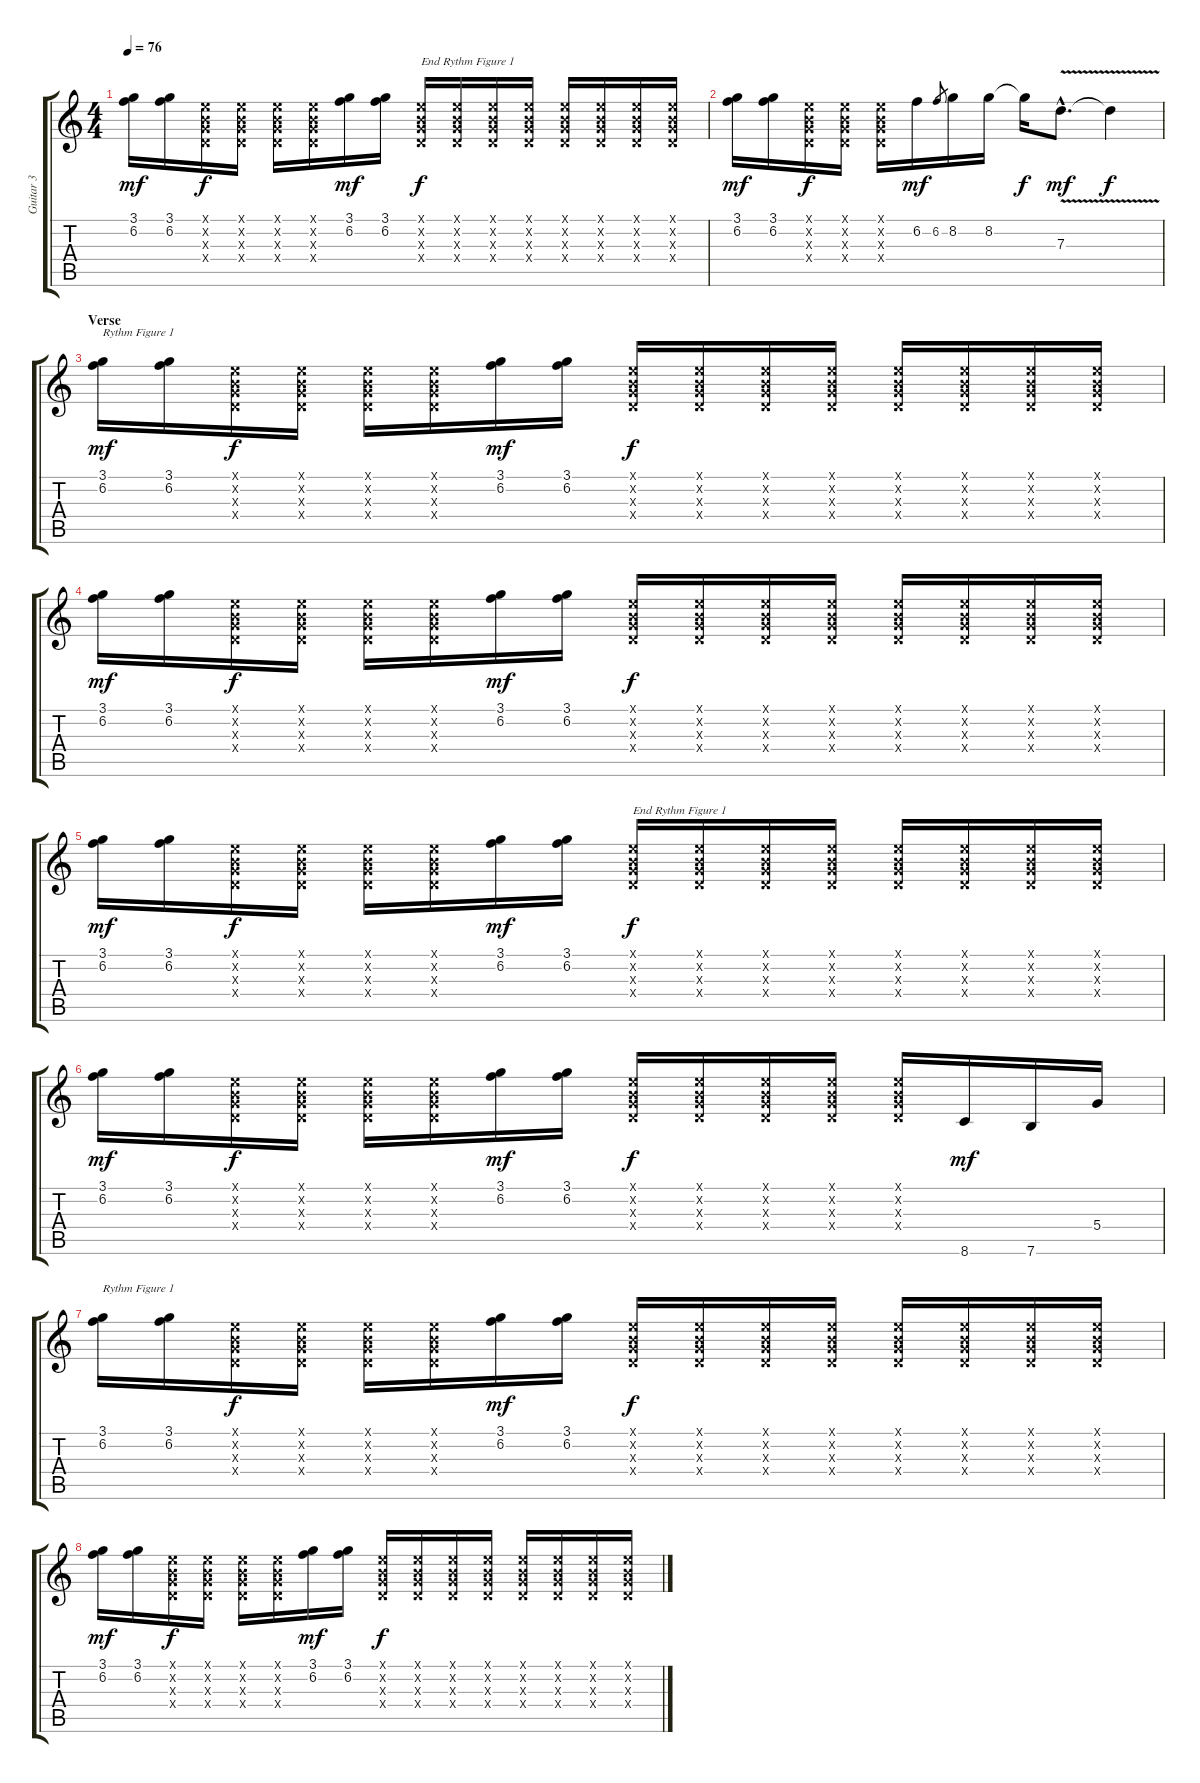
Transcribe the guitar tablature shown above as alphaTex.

\track ("Guitar 3" "Guitar 3") {instrument distortionguitar}
\staff {score tabs}
\tuning (E4 B3 G3 D3 A2 E2) {hide}
\ts (4 4)
\tempo 76
\clef g2
\ks c
(3.1 6.2).16{dy mf} (3.1 6.2).16 (0.1{x} 0.2{x} 0.3{x} 0.4{x}).16{dy f} (0.1{x} 0.2{x} 0.3{x} 0.4{x}).16 (0.1{x} 0.2{x} 0.3{x} 0.4{x}).16 (0.1{x} 0.2{x} 0.3{x} 0.4{x}).16 (3.1 6.2).16{dy mf} (3.1 6.2).16 (0.1{x} 0.2{x} 0.3{x} 0.4{x}).16{txt "End Rythm Figure 1" dy f} (0.1{x} 0.2{x} 0.3{x} 0.4{x}).16 (0.1{x} 0.2{x} 0.3{x} 0.4{x}).16 (0.1{x} 0.2{x} 0.3{x} 0.4{x}).16 (0.1{x} 0.2{x} 0.3{x} 0.4{x}).16 (0.1{x} 0.2{x} 0.3{x} 0.4{x}).16 (0.1{x} 0.2{x} 0.3{x} 0.4{x}).16 (0.1{x} 0.2{x} 0.3{x} 0.4{x}).16 |
(3.1 6.2).16{dy mf} (3.1 6.2).16 (0.1{x} 0.2{x} 0.3{x} 0.4{x}).16{dy f} (0.1{x} 0.2{x} 0.3{x} 0.4{x}).16 (0.1{x} 0.2{x} 0.3{x} 0.4{x}).16 6.2.16{dy mf} 6.2.8{gr} 8.2.16 8.2.16 8.2{t}.16{dy f} 7.3{v hac}.8{d dy mf} 7.3{t}.4{dy f} |
\section ("" "Verse")
(3.1 6.2).16{txt "Rythm Figure 1" dy mf} (3.1 6.2).16 (0.1{x} 0.2{x} 0.3{x} 0.4{x}).16{dy f} (0.1{x} 0.2{x} 0.3{x} 0.4{x}).16 (0.1{x} 0.2{x} 0.3{x} 0.4{x}).16 (0.1{x} 0.2{x} 0.3{x} 0.4{x}).16 (3.1 6.2).16{dy mf} (3.1 6.2).16 (0.1{x} 0.2{x} 0.3{x} 0.4{x}).16{dy f} (0.1{x} 0.2{x} 0.3{x} 0.4{x}).16 (0.1{x} 0.2{x} 0.3{x} 0.4{x}).16 (0.1{x} 0.2{x} 0.3{x} 0.4{x}).16 (0.1{x} 0.2{x} 0.3{x} 0.4{x}).16 (0.1{x} 0.2{x} 0.3{x} 0.4{x}).16 (0.1{x} 0.2{x} 0.3{x} 0.4{x}).16 (0.1{x} 0.2{x} 0.3{x} 0.4{x}).16 |
(3.1 6.2).16{dy mf} (3.1 6.2).16 (0.1{x} 0.2{x} 0.3{x} 0.4{x}).16{dy f} (0.1{x} 0.2{x} 0.3{x} 0.4{x}).16 (0.1{x} 0.2{x} 0.3{x} 0.4{x}).16 (0.1{x} 0.2{x} 0.3{x} 0.4{x}).16 (3.1 6.2).16{dy mf} (3.1 6.2).16 (0.1{x} 0.2{x} 0.3{x} 0.4{x}).16{dy f} (0.1{x} 0.2{x} 0.3{x} 0.4{x}).16 (0.1{x} 0.2{x} 0.3{x} 0.4{x}).16 (0.1{x} 0.2{x} 0.3{x} 0.4{x}).16 (0.1{x} 0.2{x} 0.3{x} 0.4{x}).16 (0.1{x} 0.2{x} 0.3{x} 0.4{x}).16 (0.1{x} 0.2{x} 0.3{x} 0.4{x}).16 (0.1{x} 0.2{x} 0.3{x} 0.4{x}).16 |
(3.1 6.2).16{dy mf} (3.1 6.2).16 (0.1{x} 0.2{x} 0.3{x} 0.4{x}).16{dy f} (0.1{x} 0.2{x} 0.3{x} 0.4{x}).16 (0.1{x} 0.2{x} 0.3{x} 0.4{x}).16 (0.1{x} 0.2{x} 0.3{x} 0.4{x}).16 (3.1 6.2).16{dy mf} (3.1 6.2).16 (0.1{x} 0.2{x} 0.3{x} 0.4{x}).16{txt "End Rythm Figure 1" dy f} (0.1{x} 0.2{x} 0.3{x} 0.4{x}).16 (0.1{x} 0.2{x} 0.3{x} 0.4{x}).16 (0.1{x} 0.2{x} 0.3{x} 0.4{x}).16 (0.1{x} 0.2{x} 0.3{x} 0.4{x}).16 (0.1{x} 0.2{x} 0.3{x} 0.4{x}).16 (0.1{x} 0.2{x} 0.3{x} 0.4{x}).16 (0.1{x} 0.2{x} 0.3{x} 0.4{x}).16 |
(3.1 6.2).16{dy mf} (3.1 6.2).16 (0.1{x} 0.2{x} 0.3{x} 0.4{x}).16{dy f} (0.1{x} 0.2{x} 0.3{x} 0.4{x}).16 (0.1{x} 0.2{x} 0.3{x} 0.4{x}).16 (0.1{x} 0.2{x} 0.3{x} 0.4{x}).16 (3.1 6.2).16{dy mf} (3.1 6.2).16 (0.1{x} 0.2{x} 0.3{x} 0.4{x}).16{dy f} (0.1{x} 0.2{x} 0.3{x} 0.4{x}).16 (0.1{x} 0.2{x} 0.3{x} 0.4{x}).16 (0.1{x} 0.2{x} 0.3{x} 0.4{x}).16 (0.1{x} 0.2{x} 0.3{x} 0.4{x}).16 8.6.16{dy mf} 7.6.16 5.4.16 |
(3.1 6.2).16{txt "Rythm Figure 1"} (3.1 6.2).16 (0.1{x} 0.2{x} 0.3{x} 0.4{x}).16{dy f} (0.1{x} 0.2{x} 0.3{x} 0.4{x}).16 (0.1{x} 0.2{x} 0.3{x} 0.4{x}).16 (0.1{x} 0.2{x} 0.3{x} 0.4{x}).16 (3.1 6.2).16{dy mf} (3.1 6.2).16 (0.1{x} 0.2{x} 0.3{x} 0.4{x}).16{dy f} (0.1{x} 0.2{x} 0.3{x} 0.4{x}).16 (0.1{x} 0.2{x} 0.3{x} 0.4{x}).16 (0.1{x} 0.2{x} 0.3{x} 0.4{x}).16 (0.1{x} 0.2{x} 0.3{x} 0.4{x}).16 (0.1{x} 0.2{x} 0.3{x} 0.4{x}).16 (0.1{x} 0.2{x} 0.3{x} 0.4{x}).16 (0.1{x} 0.2{x} 0.3{x} 0.4{x}).16 |
(3.1 6.2).16{dy mf} (3.1 6.2).16 (0.1{x} 0.2{x} 0.3{x} 0.4{x}).16{dy f} (0.1{x} 0.2{x} 0.3{x} 0.4{x}).16 (0.1{x} 0.2{x} 0.3{x} 0.4{x}).16 (0.1{x} 0.2{x} 0.3{x} 0.4{x}).16 (3.1 6.2).16{dy mf} (3.1 6.2).16 (0.1{x} 0.2{x} 0.3{x} 0.4{x}).16{dy f} (0.1{x} 0.2{x} 0.3{x} 0.4{x}).16 (0.1{x} 0.2{x} 0.3{x} 0.4{x}).16 (0.1{x} 0.2{x} 0.3{x} 0.4{x}).16 (0.1{x} 0.2{x} 0.3{x} 0.4{x}).16 (0.1{x} 0.2{x} 0.3{x} 0.4{x}).16 (0.1{x} 0.2{x} 0.3{x} 0.4{x}).16 (0.1{x} 0.2{x} 0.3{x} 0.4{x}).16
